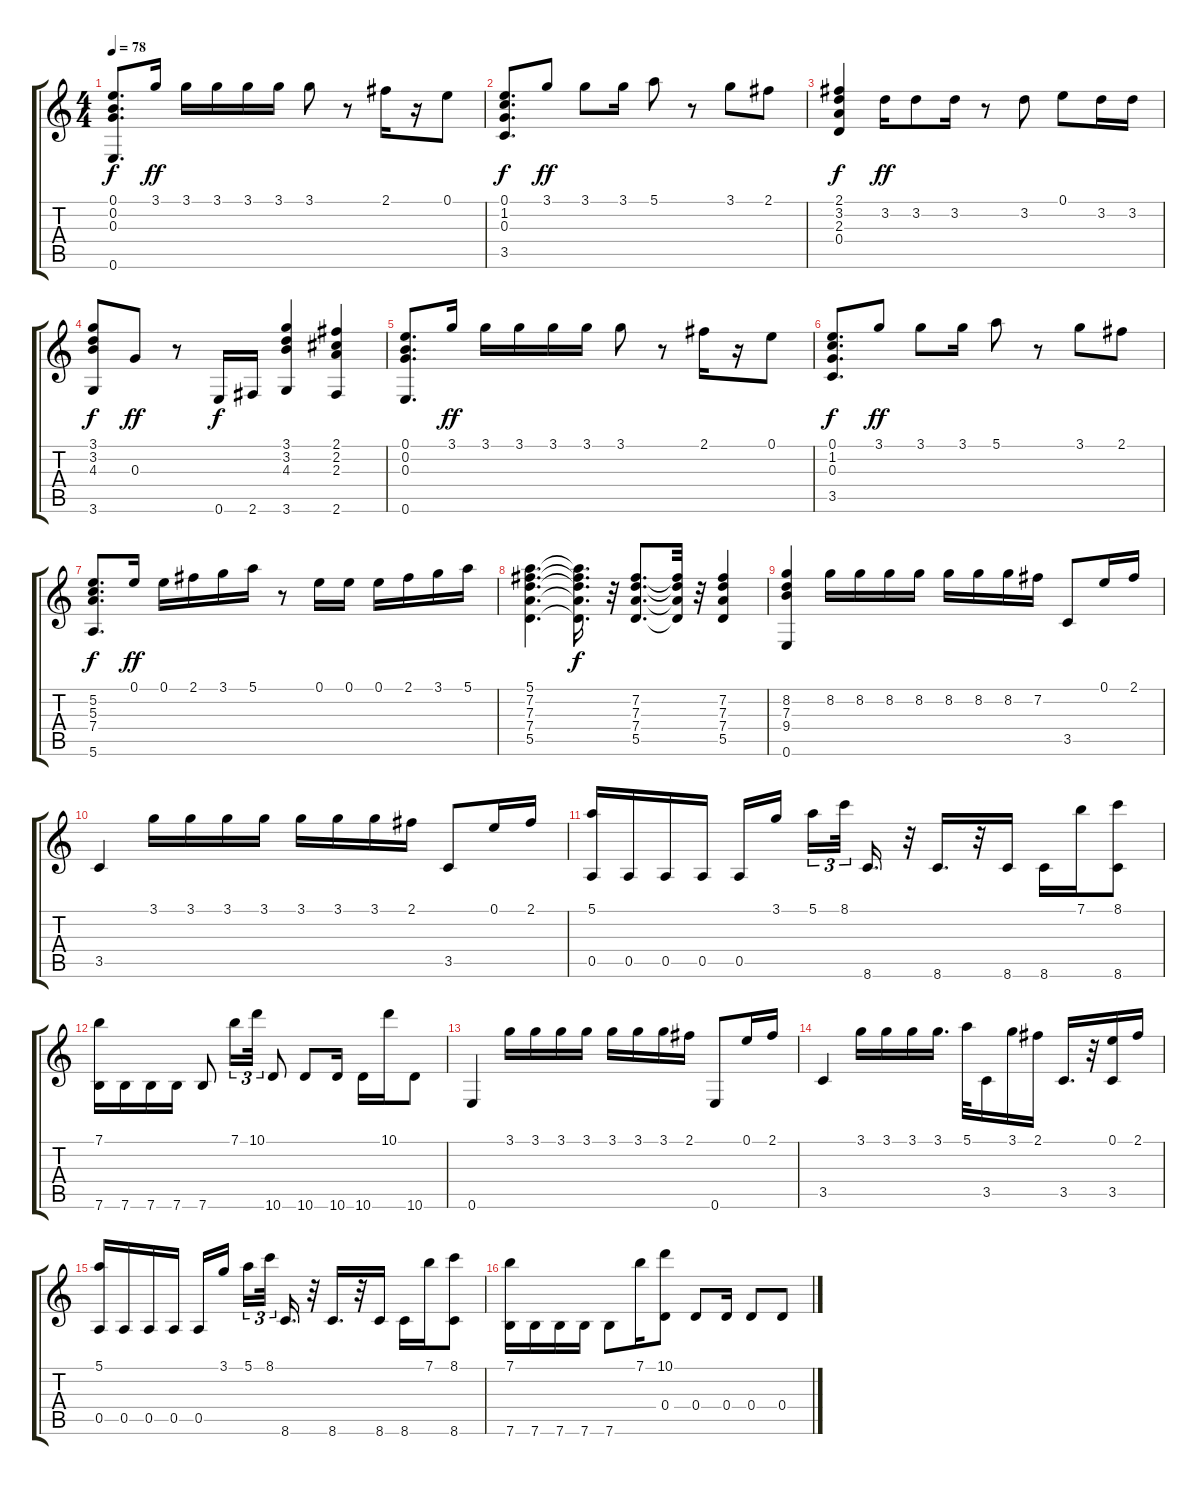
\track "" {instrument electricguitarjazz}
\staff {score tabs}
\tuning (E4 B3 G3 D3 A2 E2) {hide}
\ts (4 4)
\tempo 78
\clef g2
\ks c
(0.1 0.2 0.3 0.6).8{d dy f} 3.1.16{dy ff} 3.1.16 3.1.16 3.1.16 3.1.16 3.1.8 r.8 2.1.16 r.16 0.1.8 |
(0.1 1.2 0.3 3.5).8{d dy f} 3.1.8{dy ff} 3.1.8 3.1.16 5.1.8 r.8 3.1.8 2.1.8 |
(2.1 3.2 2.3 0.4).4{dy f} 3.2.16{dy ff} 3.2.8 3.2.16 r.8 3.2.8 0.1.8 3.2.16 3.2.16 |
(3.1 3.2 4.3 3.6).8{dy f} 0.3.8{dy ff} r.8 0.6.16{dy f} 2.6.16 (3.1 3.2 4.3 3.6).4 (2.1 2.2 2.3 2.6).4 |
(0.1 0.2 0.3 0.6).8{d} 3.1.16{dy ff} 3.1.16 3.1.16 3.1.16 3.1.16 3.1.8 r.8 2.1.16 r.16 0.1.8 |
(0.1 1.2 0.3 3.5).8{d dy f} 3.1.8{dy ff} 3.1.8 3.1.16 5.1.8 r.8 3.1.8 2.1.8 |
(5.2 5.3 7.4 5.6).8{d dy f} 0.1.16{dy ff} 0.1.16 2.1.16 3.1.16 5.1.16 r.8 0.1.16 0.1.16 0.1.16 2.1.16 3.1.16 5.1.16 |
(5.1 7.2 7.3 7.4 5.5).4{d} (5.1{t} 7.2{t} 7.3{t} 7.4{t} 5.5{t}).16{d dy f} r.32 (7.2 7.3 7.4 5.5).8{d} (7.2{t} 7.3{t} 7.4{t} 5.5{t}).32 r.32 (7.2 7.3 7.4 5.5).4 |
(8.2 7.3 9.4 0.6).4 8.2.16 8.2.16 8.2.16 8.2.16 8.2.16 8.2.16 8.2.16 7.2.16 3.5.8 0.1.16 2.1.16 |
3.5.4 3.1.16 3.1.16 3.1.16 3.1.16 3.1.16 3.1.16 3.1.16 2.1.16 3.5.8 0.1.16 2.1.16 |
(5.1 0.5).16 0.5.16 0.5.16 0.5.16 0.5.16 3.1.16{beam splitsecondary} 5.1.16{tu (3 2)} 8.1.32{tu (3 2) beam splitsecondary} 8.6.16{d} r.32 8.6.16{d} r.32 8.6.16 8.6.16 7.1.16 (8.1 8.6).8 |
(7.1 7.6).16 7.6.16 7.6.16 7.6.16 7.6.8 7.1.16{tu (3 2)} 10.1.32{tu (3 2)} 10.6.8 10.6.8 10.6.16 10.6.16 10.1.16 10.6.8 |
0.6.4 3.1.16 3.1.16 3.1.16 3.1.16 3.1.16 3.1.16 3.1.16 2.1.16 0.6.8 0.1.16 2.1.16 |
3.5.4 3.1.16 3.1.16 3.1.16 3.1.16{d} 5.1.32 3.5.16 3.1.16 2.1.16 3.5.16{d} r.32 (0.1 3.5).16 2.1.16 |
(5.1 0.5).16 0.5.16 0.5.16 0.5.16 0.5.16 3.1.16{beam splitsecondary} 5.1.16{tu (3 2)} 8.1.32{tu (3 2) beam splitsecondary} 8.6.16{d} r.32 8.6.16{d} r.32 8.6.16 8.6.16 7.1.16 (8.1 8.6).8 |
(7.1 7.6).16 7.6.16 7.6.16 7.6.16 7.6.8 7.1.16 (10.1 0.4).8 0.4.8 0.4.16 0.4.8 0.4.8
